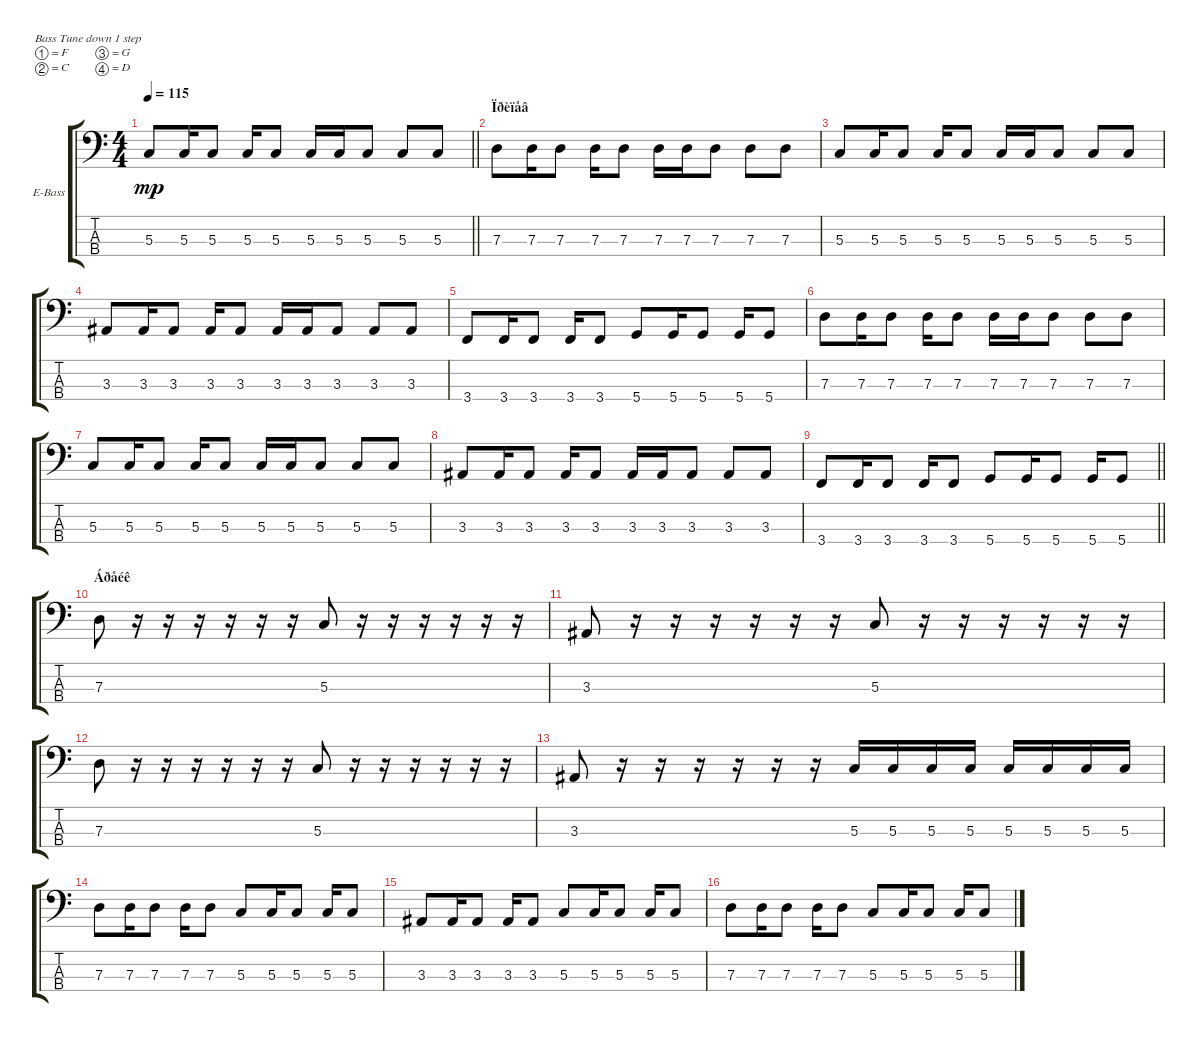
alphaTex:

\bracketExtendMode groupsimilarinstruments
\firstSystemTrackNameOrientation horizontal
\otherSystemsTrackNameOrientation horizontal
\track ("Electric Bass" "E-Bass") {instrument electricbassfinger}
\staff {score tabs}
\tuning (F2 C2 G1 D1)
\ts (4 4)
\tempo 115
\clef f4
\barLineRight lightlight
\ks c
5.3.8{dy mp} 5.3.16 5.3.8 5.3.16 5.3.8 5.3.16 5.3.16 5.3.8 5.3.8 5.3.8 |
\section ("" "Ïðèïåâ")
7.3.8 7.3.16 7.3.8 7.3.16 7.3.8 7.3.16 7.3.16 7.3.8 7.3.8 7.3.8 |
5.3.8 5.3.16 5.3.8 5.3.16 5.3.8 5.3.16 5.3.16 5.3.8 5.3.8 5.3.8 |
3.3.8 3.3.16 3.3.8 3.3.16 3.3.8 3.3.16 3.3.16 3.3.8 3.3.8 3.3.8 |
3.4.8 3.4.16 3.4.8 3.4.16 3.4.8 5.4.8 5.4.16 5.4.8 5.4.16 5.4.8 |
7.3.8 7.3.16 7.3.8 7.3.16 7.3.8 7.3.16 7.3.16 7.3.8 7.3.8 7.3.8 |
5.3.8 5.3.16 5.3.8 5.3.16 5.3.8 5.3.16 5.3.16 5.3.8 5.3.8 5.3.8 |
3.3.8 3.3.16 3.3.8 3.3.16 3.3.8 3.3.16 3.3.16 3.3.8 3.3.8 3.3.8 |
\barLineRight lightlight
3.4.8 3.4.16 3.4.8 3.4.16 3.4.8 5.4.8 5.4.16 5.4.8 5.4.16 5.4.8 |
\section ("" "Áðåéê")
7.3.8 r.16 r.16 r.16 r.16 r.16 r.16 5.3.8 r.16 r.16 r.16 r.16 r.16 r.16 |
3.3.8 r.16 r.16 r.16 r.16 r.16 r.16 5.3.8 r.16 r.16 r.16 r.16 r.16 r.16 |
7.3.8 r.16 r.16 r.16 r.16 r.16 r.16 5.3.8 r.16 r.16 r.16 r.16 r.16 r.16 |
3.3.8 r.16 r.16 r.16 r.16 r.16 r.16 5.3.16 5.3.16 5.3.16 5.3.16 5.3.16 5.3.16 5.3.16 5.3.16 |
7.3.8 7.3.16 7.3.8 7.3.16 7.3.8 5.3.8 5.3.16 5.3.8 5.3.16 5.3.8 |
3.3.8 3.3.16 3.3.8 3.3.16 3.3.8 5.3.8 5.3.16 5.3.8 5.3.16 5.3.8 |
7.3.8 7.3.16 7.3.8 7.3.16 7.3.8 5.3.8 5.3.16 5.3.8 5.3.16 5.3.8
